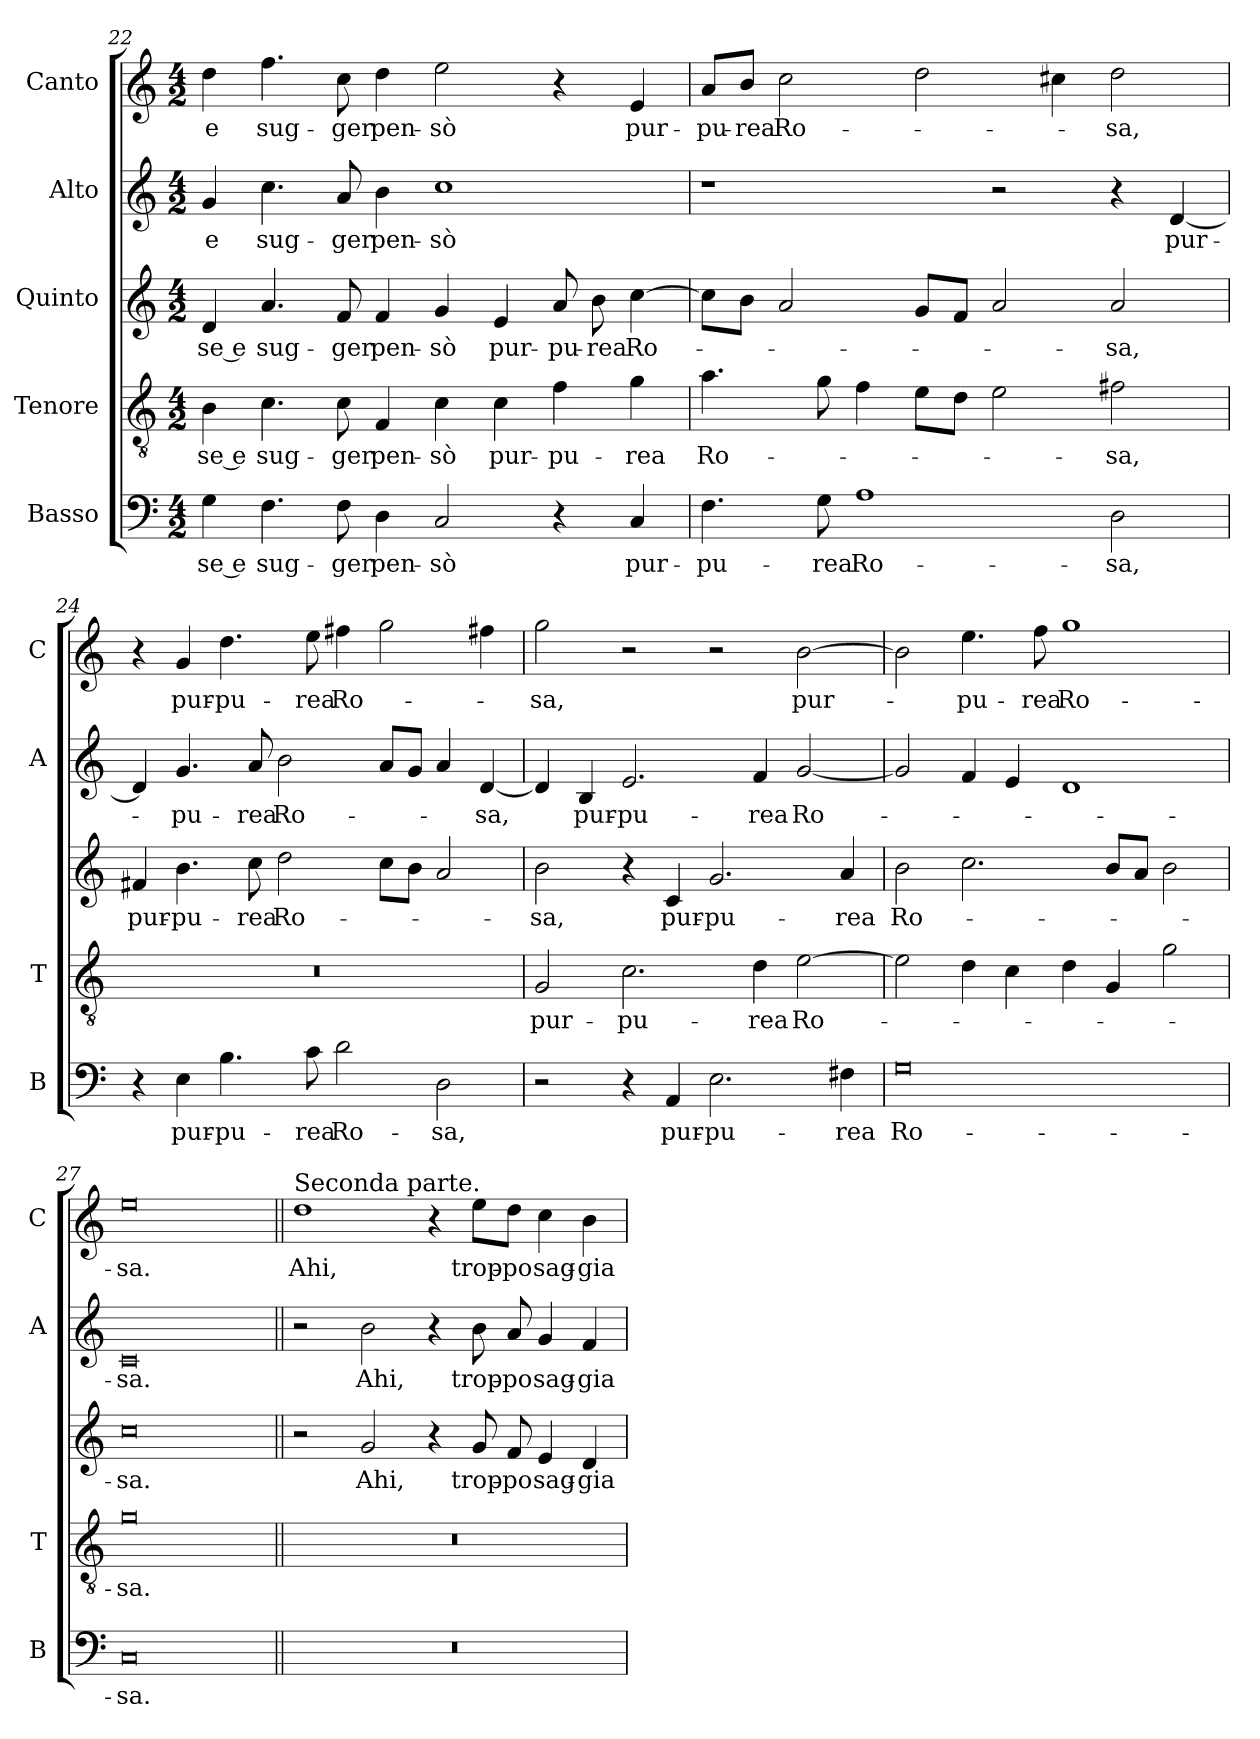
**kern	**text	**kern	**text	**kern	**text	**kern	**text	**kern	**text
*part5	*part5	*part4	*part4	*part3	*part3	*part2	*part2	*part1	*part1
*staff5	*staff5	*staff4	*staff4	*staff3	*staff3	*staff2	*staff2	*staff1	*staff1
*I"Basso	*	*I"Tenore	*	*I"Quinto	*	*I"Alto	*	*I"Canto	*
*I'B	*	*I'T	*	*	*	*I'A	*	*I'C	*
*clefF4	*	*clefGv2	*	*clefG2	*	*clefG2	*	*clefG2	*
*k[]	*	*k[]	*	*k[]	*	*k[]	*	*k[]	*
*M4/2	*	*M4/2	*	*M4/2	*	*M4/2	*	*M4/2	*
=22	=22	=22	=22	=22	=22	=22	=22	=22	=22
4G	-se e	4B	-se e	4d	-se e	4g	e	4dd	e
4.F	sug-	4.c	sug-	4.a	sug-	4.cc	sug-	4.ff	sug-
8F	-ger	8c	-ger	8f	-ger	8a	-ger	8cc	-ger
4D	pen-	4F	pen-	4f	pen-	4b	pen-	4dd	pen-
2C	-sò	4c	-sò	4g	-sò	1cc	-sò	2ee	-sò
.	.	4c	pur-	4e	pur-	.	.	.	.
4r	.	4f	-pu-	8a	-pu-	.	.	4r	.
.	.	.	.	8b	-rea	.	.	.	.
4C	pur-	4g	-rea	[4cc	Ro-	.	.	4e	pur-
=23	=23	=23	=23	=23	=23	=23	=23	=23	=23
4.F	-pu-	4.a	Ro-	8ccL]	.	1r	.	8a/L	-pu-
.	.	.	.	8bJ	.	.	.	8b/J	-rea
.	.	.	.	2a	.	.	.	2cc	Ro-
8G	-rea	8g	.	.	.	.	.	.	.
1A	Ro-	4f	.	.	.	.	.	.	.
.	.	8eL	.	8gL	.	.	.	2dd	.
.	.	8dJ	.	8fJ	.	.	.	.	.
.	.	2e	.	2a	.	2r	.	.	.
.	.	.	.	.	.	.	.	4cc#X	.
2D	-sa,	2f#X	-sa,	2a	-sa,	4r	.	2dd	-sa,
.	.	.	.	.	.	[4d	pur-	.	.
=24	=24	=24	=24	=24	=24	=24	=24	=24	=24
4r	.	0r	.	4f#X	pur-	4d]	.	4r	.
4E	pur-	.	.	4.b	-pu-	4.g	-pu-	4g	pur-
4.B	-pu-	.	.	.	.	.	.	4.dd	-pu-
.	.	.	.	8cc	-rea	8a	-rea	.	.
.	.	.	.	2dd	Ro-	2b	Ro-	.	.
8c	-rea	.	.	.	.	.	.	8ee	-rea
2d	Ro-	.	.	.	.	.	.	4ff#X	Ro-
.	.	.	.	8ccL	.	8aL	.	2gg	.
.	.	.	.	8bJ	.	8gJ	.	.	.
2D	-sa,	.	.	2a	.	4a	.	.	.
.	.	.	.	.	.	[4d	-sa,	4ff#X	.
=25	=25	=25	=25	=25	=25	=25	=25	=25	=25
2r	.	2G	pur-	2b	-sa,	4d]	.	2gg	-sa,
.	.	.	.	.	.	4B	pur-	.	.
4r	.	2.c	-pu-	4r	.	2.e	-pu-	2r	.
4AA	pur-	.	.	4c	pur-	.	.	.	.
2.E	-pu-	.	.	2.g	-pu-	.	.	2r	.
.	.	4d	-rea	.	.	4f	-rea	.	.
.	.	[2e	Ro-	.	.	[2g	Ro-	[2b	pur-
4F#X	-rea	.	.	4a	-rea	.	.	.	.
=26	=26	=26	=26	=26	=26	=26	=26	=26	=26
0G	Ro-	2e]	.	2b	Ro-	2g]	.	2b]	.
.	.	4d	.	2.cc	.	4f	.	4.ee	-pu-
.	.	4c	.	.	.	4e	.	.	.
.	.	.	.	.	.	.	.	8ff	-rea
.	.	4d	.	.	.	1d	.	1gg	Ro-
.	.	4G	.	8bL	.	.	.	.	.
.	.	.	.	8aJ	.	.	.	.	.
.	.	2g	.	2b	.	.	.	.	.
=27	=27	=27	=27	=27	=27	=27	=27	=27	=27
0C	-sa.	0g	-sa.	0cc	-sa.	0c	-sa.	0ee	-sa.
=28||	=28||	=28||	=28||	=28||	=28||	=28||	=28||	=28||	=28||
!	!	!	!	!	!	!	!	!LO:TX:a:t=Seconda parte.	!
0r	.	0r	.	2r	.	2r	.	1dd	Ahi,
.	.	.	.	2g	Ahi,	2b	Ahi,	.	.
.	.	.	.	4r	.	4r	.	4r	.
.	.	.	.	8g	trop-	8b	trop-	8ee\L	trop-
.	.	.	.	8f	-po	8a	-po	8dd\J	-po
.	.	.	.	4e	sag-	4g	sag-	4cc	sag-
.	.	.	.	4d	-gia	4f	-gia	4b	-gia
=	=	=	=	=	=	=	=	=	=
*-	*-	*-	*-	*-	*-	*-	*-	*-	*-
